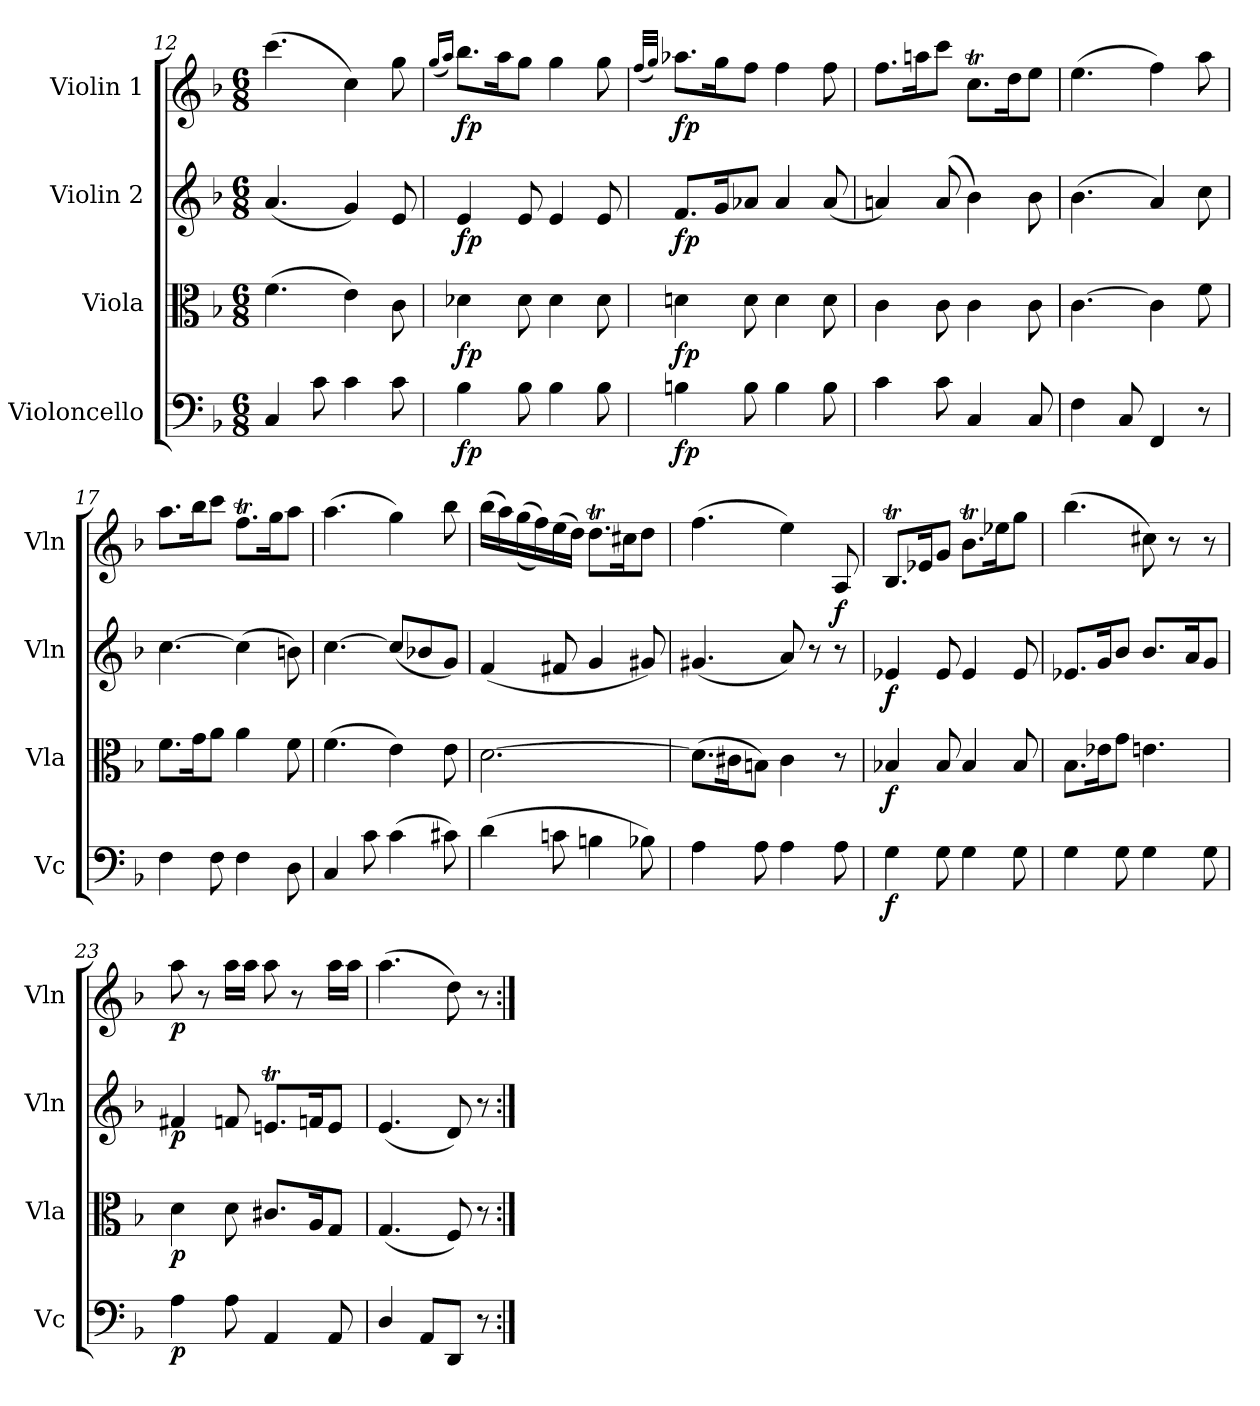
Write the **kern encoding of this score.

**kern	**dynam	**kern	**dynam	**kern	**dynam	**kern	**dynam
*part4	*part4	*part3	*part3	*part2	*part2	*part1	*part1
*staff4	*staff4	*staff3	*staff3	*staff2	*staff2	*staff1	*staff1
*I"Violoncello	*	*I"Viola	*	*I"Violin 2	*	*I"Violin 1	*
*I'Vc	*	*I'Vla	*	*I'Vln	*	*I'Vln	*
*clefF4	*	*clefC3	*	*clefG2	*	*clefG2	*
*k[b-]	*	*k[b-]	*	*k[b-]	*	*k[b-]	*
*M6/8	*	*M6/8	*	*M6/8	*	*M6/8	*
=12	=12	=12	=12	=12	=12	=12	=12
4C/	.	(4.f\	.	(4.a/	.	(>4.ccc\	.
8c\	.	.	.	.	.	.	.
4c\	.	4e\)	.	4g/)	.	4cc\)	.
8c\	.	8c\	.	8e/	.	8gg\	.
=13	=13	=13	=13	=13	=13	=13	=13
.	.	.	.	.	.	(16qgg/LL	.
.	.	.	.	.	.	16qaa/JJ)	.
!	!LO:DY:b	!	!LO:DY:b	!	!LO:DY:b	!	!LO:DY:b
4B-\	fp	4d-X\	fp	4e/	fp	8.bb-\L	fp
.	.	.	.	.	.	16aa\K	.
8B-\	.	8d-\	.	8e/	.	8gg\J	.
4B-\	.	4d-\	.	4e/	.	4gg\	.
8B-\	.	8d-\	.	8e/	.	8gg\	.
=14	=14	=14	=14	=14	=14	=14	=14
.	.	.	.	.	.	(32qff/LLL	.
.	.	.	.	.	.	32qgg/JJJ)	.
!	!LO:DY:b	!	!LO:DY:b	!	!LO:DY:b	!	!LO:DY:b
4Bn\	fp	4dn\	fp	8.f/L	fp	8.aa-X\L	fp
.	.	.	.	16g/K	.	16gg\K	.
8B\	.	8d\	.	8a-X/J	.	8ff\J	.
4B\	.	4d\	.	4a-/	.	4ff\	.
8B\	.	8d\	.	(8a-/	.	8ff\	.
=15	=15	=15	=15	=15	=15	=15	=15
4c\	.	4c\	.	4an/)	.	8.ff\L	.
.	.	.	.	.	.	16aan\K	.
8c\	.	8c\	.	(<8a/	.	8ccc\J	.
4C/	.	4c\	.	4b-\)	.	8.ccT\L	.
.	.	.	.	.	.	16dd\K	.
8C/	.	8c\	.	8b-\	.	8ee\J	.
!!LO:LB:g=z
=16	=16	=16	=16	=16	=16	=16	=16
4F\	.	[>4.c\	.	(4.b-\	.	(>4.ee\	.
8C/	.	.	.	.	.	.	.
4FF/	.	4c\]	.	4a/)	.	4ff\)	.
8r	.	8f\	.	8cc\	.	8aa\	.
=17	=17	=17	=17	=17	=17	=17	=17
4F\	.	8.f\L	.	[>4.cc\	.	8.aa\L	.
.	.	16g\K	.	.	.	16bb-\K	.
8F\	.	8a\J	.	.	.	8ccc\J	.
4F\	.	4a\	.	(4cc\]	.	8.ffT\L	.
.	.	.	.	.	.	16gg\K	.
8D\	.	8f\	.	8bn\)	.	8aa\J	.
!!LO:LB:g=z
=18	=18	=18	=18	=18	=18	=18	=18
4C/	.	(4.f\	.	[>4.cc\	.	(>4.aa\	.
8c\	.	.	.	.	.	.	.
(4c\	.	4e\)	.	(8cc/L]	.	4gg\)	.
.	.	.	.	8b-X/	.	.	.
8c#X\)	.	8e\	.	8g/J)	.	8bb-\	.
=19	=19	=19	=19	=19	=19	=19	=19
(>4d\	.	[>2.d\	.	(4f/	.	(>16bb-\LL	.
.	.	.	.	.	.	16aa\)	.
.	.	.	.	.	.	(>(>16gg\	.
.	.	.	.	.	.	16ff\))	.
8cn\	.	.	.	8f#X/	.	(>16ee\	.
.	.	.	.	.	.	16dd\JJ)	.
4Bn\	.	.	.	4g/	.	8.ddT\L	.
.	.	.	.	.	.	16cc#X\K	.
8B-X\)	.	.	.	8g#X/)	.	8dd\J	.
=20	=20	=20	=20	=20	=20	=20	=20
4A\	.	(8.d\L]	.	(4.g#X/	.	(>4.ff\	.
.	.	16c#X\K	.	.	.	.	.
8A\	.	8Bn\J)	.	.	.	.	.
4A\	.	4c#\	.	8a/)	.	4ee\)	.
.	.	.	.	8r	.	.	.
!	!	!	!	!	!LO:DY:a	!	!
8A\	.	8r	.	8r	f	8A/	.
=21	=21	=21	=21	=21	=21	=21	=21
!	!LO:DY:b	!	!LO:DY:b	!	!LO:DY:b	!	!
4G\	f	4B-X/	f	4e-X/	f	8.B-T/L	.
.	.	.	.	.	.	16e-X/K	.
8G\	.	8B-/	.	8e-/	.	8g/J	.
4G\	.	4B-/	.	4e-/	.	8.b-T\L	.
.	.	.	.	.	.	16ee-X\K	.
8G\	.	8B-/	.	8e-/	.	8gg\J	.
=22	=22	=22	=22	=22	=22	=22	=22
4G\	.	8.B-\L	.	8.e-X/L	.	(>4.bb-\	.
.	.	16e-X\K	.	16g/K	.	.	.
8G\	.	8g\J	.	8b-/J	.	.	.
4G\	.	4.en\	.	8.b-/L	.	8cc#X\)	.
.	.	.	.	.	.	8r	.
.	.	.	.	16a/K	.	.	.
8G\	.	.	.	8g/J	.	8r	.
=23	=23	=23	=23	=23	=23	=23	=23
!	!LO:DY:b	!	!LO:DY:b	!	!LO:DY:b	!	!LO:DY:b
4A\	p	4d\	p	4f#X/	p	8aa\	p
.	.	.	.	.	.	8r	.
8A\	.	8d\	.	8fn/	.	16aa\LL	.
.	.	.	.	.	.	16aa\JJ	.
4AA/	.	8.c#X/L	.	8.ent/L	.	8aa\	.
.	.	.	.	.	.	8r	.
.	.	16A/K	.	16fn/K	.	.	.
8AA/	.	8G/J	.	8e/J	.	16aa\LL	.
.	.	.	.	.	.	16aa\JJ	.
=23X2	=23X2	=23X2	=23X2	=23X2	=23X2	=23X2	=23X2
4D/	.	(4.G/	.	(4.e/	.	(>4.aa\	.
8AA/L	.	.	.	.	.	.	.
8DD/J	.	8F/)	.	8d/)	.	8dd\)	.
8r	.	8r	.	8r	.	8r	.
=:|!	=:|!	=:|!	=:|!	=:|!	=:|!	=:|!	=:|!
*-	*-	*-	*-	*-	*-	*-	*-
